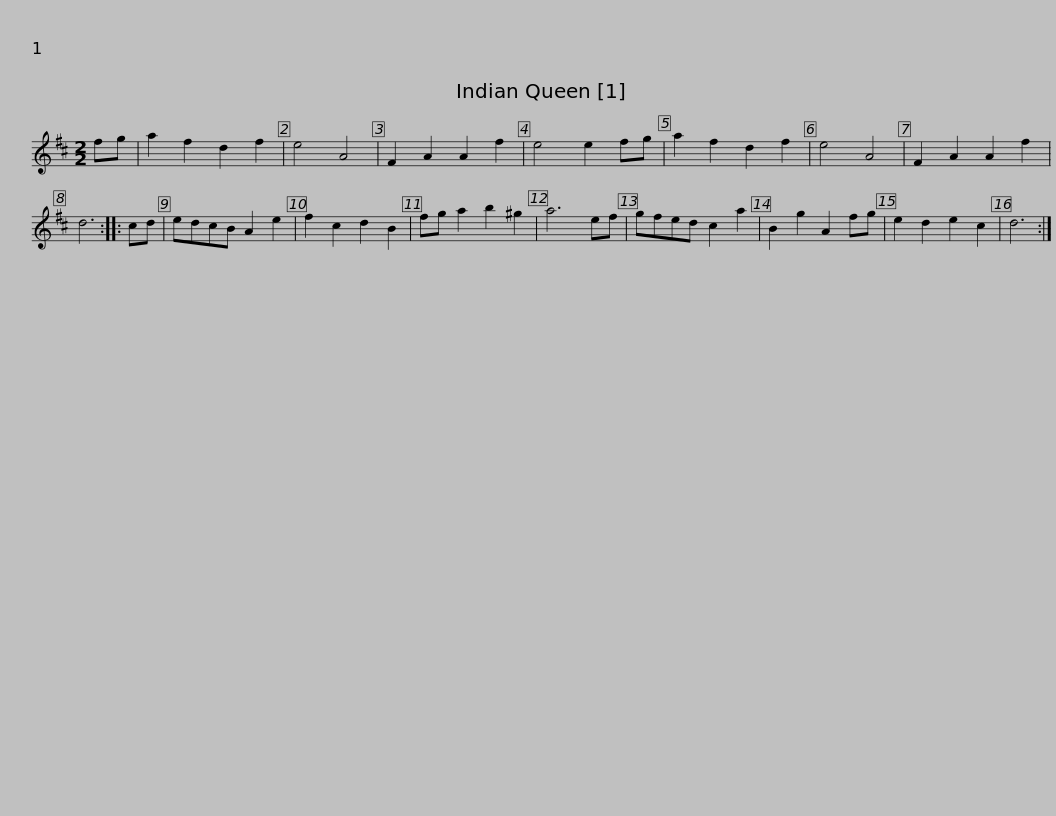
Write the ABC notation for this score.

X:1
L:1/8
M:2/2
I:linebreak $
K:D
V:1 treble
V:1
 fg | a2 f2 d2 f2 | e4 A4 | F2 A2 A2 f2 | e4 e2 fg | %5
 a2 f2 d2 f2 | e4 A4 | F2 A2 A2 f2 | d6 :: cd | %10
 edcB A2 e2 |$ f2 c2 d2 B2 | fg a2 b2 ^g2 | a6 ef | gfed c2 a2 | %15
 B2 g2 A2 fg | e2 d2 e2 c2 | d6 :| %18
